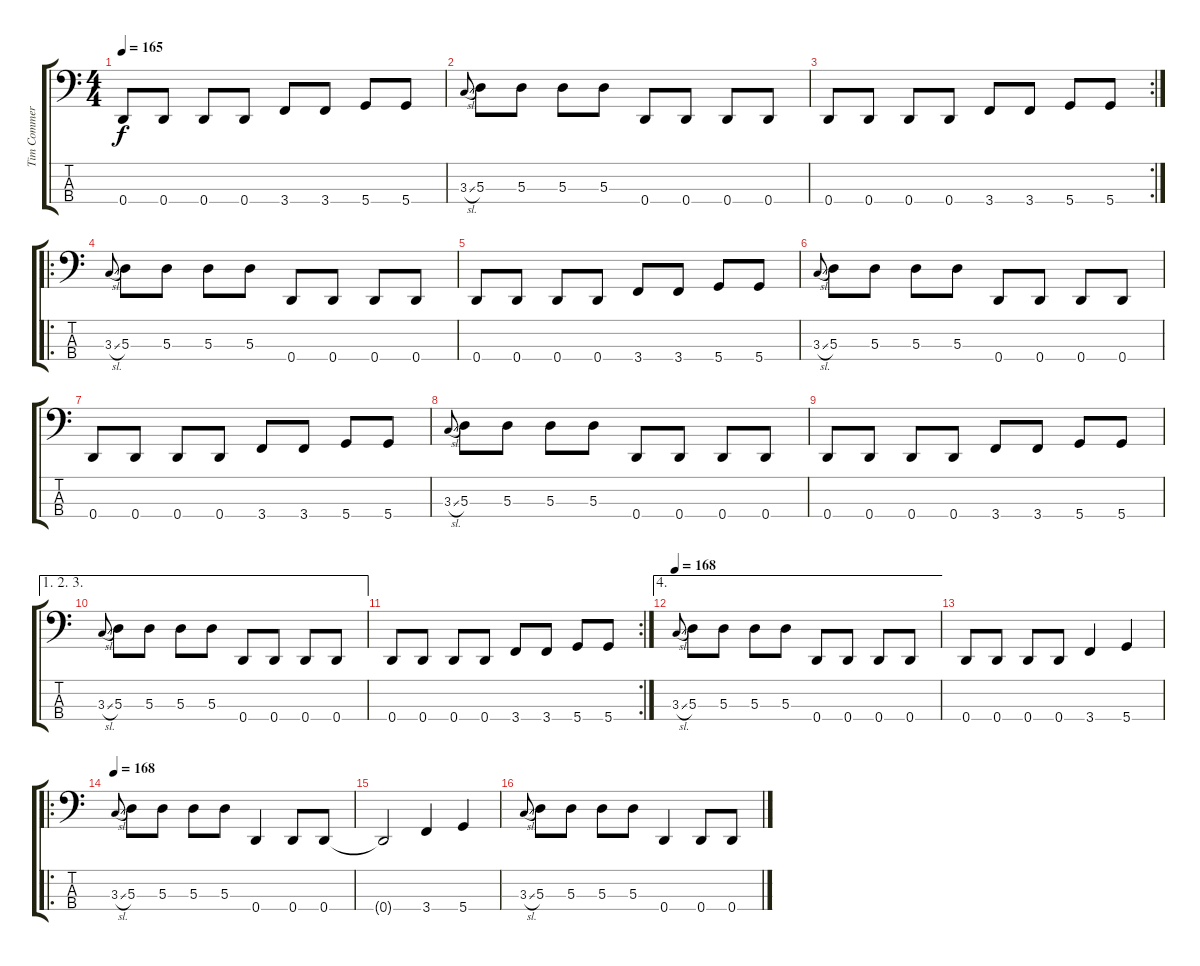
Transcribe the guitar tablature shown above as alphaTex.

\track ("Tim Commerford" "Tim Commer") {instrument electricbassfinger}
\staff {score tabs}
\tuning (G2 D2 A1 D1) {hide}
\ts (4 4)
\tempo 165
\clef f4
\ks c
0.4.8{dy f} 0.4.8 0.4.8 0.4.8 3.4.8 3.4.8 5.4.8 5.4.8 |
3.3{sl}.8{gr onbeat} 5.3.8 5.3.8 5.3.8 5.3.8 0.4.8 0.4.8 0.4.8 0.4.8 |
\rc 2
0.4.8 0.4.8 0.4.8 0.4.8 3.4.8 3.4.8 5.4.8 5.4.8 |
\ro
3.3{sl}.8{gr onbeat} 5.3.8 5.3.8 5.3.8 5.3.8 0.4.8 0.4.8 0.4.8 0.4.8 |
0.4.8 0.4.8 0.4.8 0.4.8 3.4.8 3.4.8 5.4.8 5.4.8 |
3.3{sl}.8{gr onbeat} 5.3.8 5.3.8 5.3.8 5.3.8 0.4.8 0.4.8 0.4.8 0.4.8 |
0.4.8 0.4.8 0.4.8 0.4.8 3.4.8 3.4.8 5.4.8 5.4.8 |
3.3{sl}.8{gr onbeat} 5.3.8 5.3.8 5.3.8 5.3.8 0.4.8 0.4.8 0.4.8 0.4.8 |
0.4.8 0.4.8 0.4.8 0.4.8 3.4.8 3.4.8 5.4.8 5.4.8 |
\ae (1 2 3)
3.3{sl}.8{gr onbeat} 5.3.8 5.3.8 5.3.8 5.3.8 0.4.8 0.4.8 0.4.8 0.4.8 |
\rc 2
0.4.8 0.4.8 0.4.8 0.4.8 3.4.8 3.4.8 5.4.8 5.4.8 |
\ae 4
\tempo 168
3.3{sl}.8{gr onbeat} 5.3.8 5.3.8 5.3.8 5.3.8 0.4.8 0.4.8 0.4.8 0.4.8 |
0.4.8 0.4.8 0.4.8 0.4.8 3.4.4 5.4.4 |
\ro
\tempo 168
3.3{sl}.8{gr onbeat} 5.3.8 5.3.8 5.3.8 5.3.8 0.4.4 0.4.8 0.4.8 |
0.4{t}.2 3.4.4 5.4.4 |
3.3{sl}.8{gr onbeat} 5.3.8 5.3.8 5.3.8 5.3.8 0.4.4 0.4.8 0.4.8
